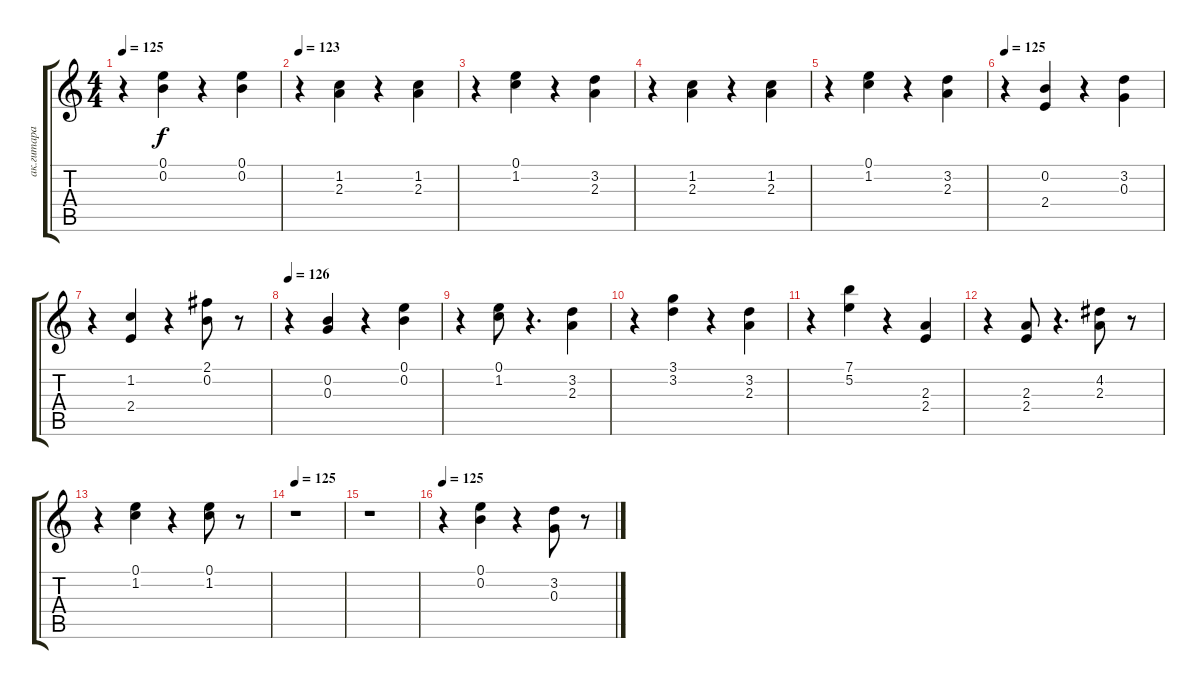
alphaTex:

\track ("ак.гитара" "ак.гитара") {instrument acousticguitarnylon}
\staff {score tabs}
\tuning (E4 B3 G3 D3 A2 E2) {hide}
\ts (4 4)
\tempo 125
\clef g2
\ks c
r.4{dy f} (0.1 0.2).4 r.4 (0.1 0.2).4 |
\tempo 123
r.4 (1.2 2.3).4 r.4 (1.2 2.3).4 |
r.4 (0.1 1.2).4 r.4 (3.2 2.3).4 |
r.4 (1.2 2.3).4 r.4 (1.2 2.3).4 |
r.4 (0.1 1.2).4 r.4 (3.2 2.3).4 |
\tempo 125
r.4 (0.2 2.4).4 r.4 (3.2 0.3).4 |
r.4 (1.2 2.4).4 r.4 (2.1 0.2).8 r.8 |
\tempo 126
r.4 (0.2 0.3).4 r.4 (0.1 0.2).4 |
r.4 (0.1 1.2).8 r.4{d} (3.2 2.3).4 |
r.4 (3.1 3.2).4 r.4 (3.2 2.3).4 |
r.4 (7.1 5.2).4 r.4 (2.3 2.4).4 |
r.4 (2.3 2.4).8 r.4{d} (4.2 2.3).8 r.8 |
r.4 (0.1 1.2).4 r.4 (0.1 1.2).8 r.8 |
\tempo 125
r.1 |
r.1 |
\tempo 125
r.4 (0.1 0.2).4 r.4 (3.2 0.3).8 r.8
